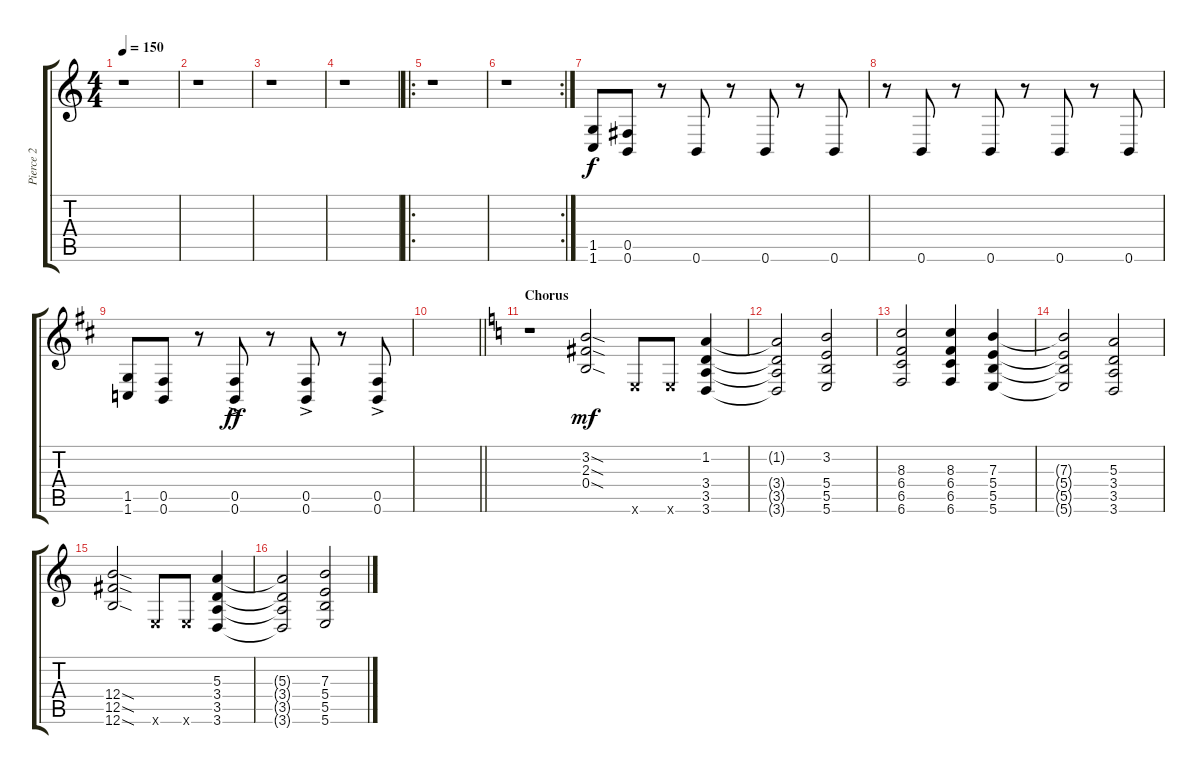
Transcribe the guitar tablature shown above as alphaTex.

\track ("Pierce 2" "Pierce 2") {instrument distortionguitar}
\staff {score tabs}
\tuning (Db4 Ab3 E3 B2 Gb2 B1) {hide}
\ts (4 4)
\tempo 150
\clef g2
\ks c
r.1{dy mf} |
r.1 |
r.1 |
r.1 |
\ro
r.1 |
\rc 2
r.1 |
(1.5 1.6).8{dy f} (0.5 0.6).8 r.8 0.6.8 r.8 0.6.8 r.8 0.6.8 |
r.8 0.6.8 r.8 0.6.8 r.8 0.6.8 r.8 0.6.8 |
\ks d
(1.5 1.6).8 (0.5 0.6).8 r.8 (0.5{ac} 0.6{ac}).8{dy ff} r.8 (0.5{ac} 0.6{ac}).8 r.8 (0.5{ac} 0.6{ac}).8 |
\barLineRight lightlight
|
\section ("" "Chorus")
\ks c
r.1 (3.2{sod} 2.3{sod} 0.4{sod}).2{dy mf} 5.6{x}.8 5.6{x}.8 (1.2 3.4 3.5 3.6).4 |
(1.2{t} 3.4{t} 3.5{t} 3.6{t}).2 (3.2 5.4 5.5 5.6).2 |
(8.3 6.4 6.5 6.6).2 (8.3 6.4 6.5 6.6).4 (7.3 5.4 5.5 5.6).4 |
(7.3{t} 5.4{t} 5.5{t} 5.6{t}).2 (5.3 3.4 3.5 3.6).2 |
(12.4{sod} 12.5{sod} 12.6{sod}).2 5.6{x}.8 5.6{x}.8 (5.3 3.4 3.5 3.6).4 |
(5.3{t} 3.4{t} 3.5{t} 3.6{t}).2 (7.3 5.4 5.5 5.6).2
